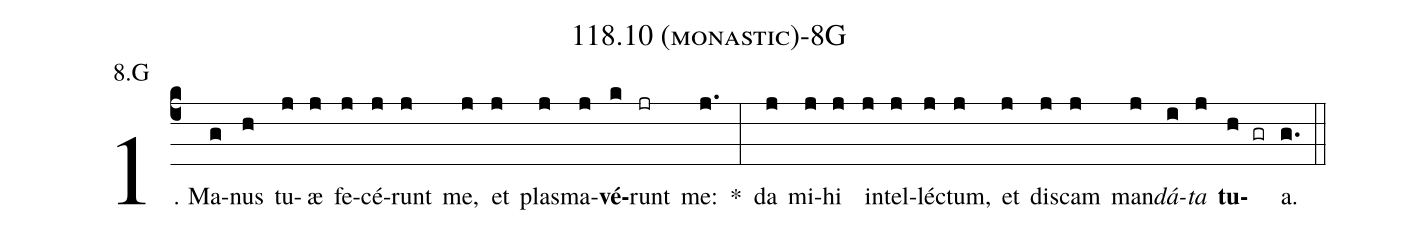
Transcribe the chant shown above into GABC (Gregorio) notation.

name: 118.10 (monastic)-8G;
annotation: 8.G;
%%
(c4)1. Ma(g)nus(h) tu(j)æ(j) fe(j)cé(j)runt(j) me,(j) et(j) plas(j)ma(j)<b>vé</b>(k)runt(jr) me:(j.) *(:) da(j) mi(j)hi(j) in(j)tel(j)léc(j)tum,(j) et(j) dis(j)cam(j) man(j)<i>dá</i>(i)<i>ta</i>(j) <b>tu</b>(h gr)a.(g.) (::)
